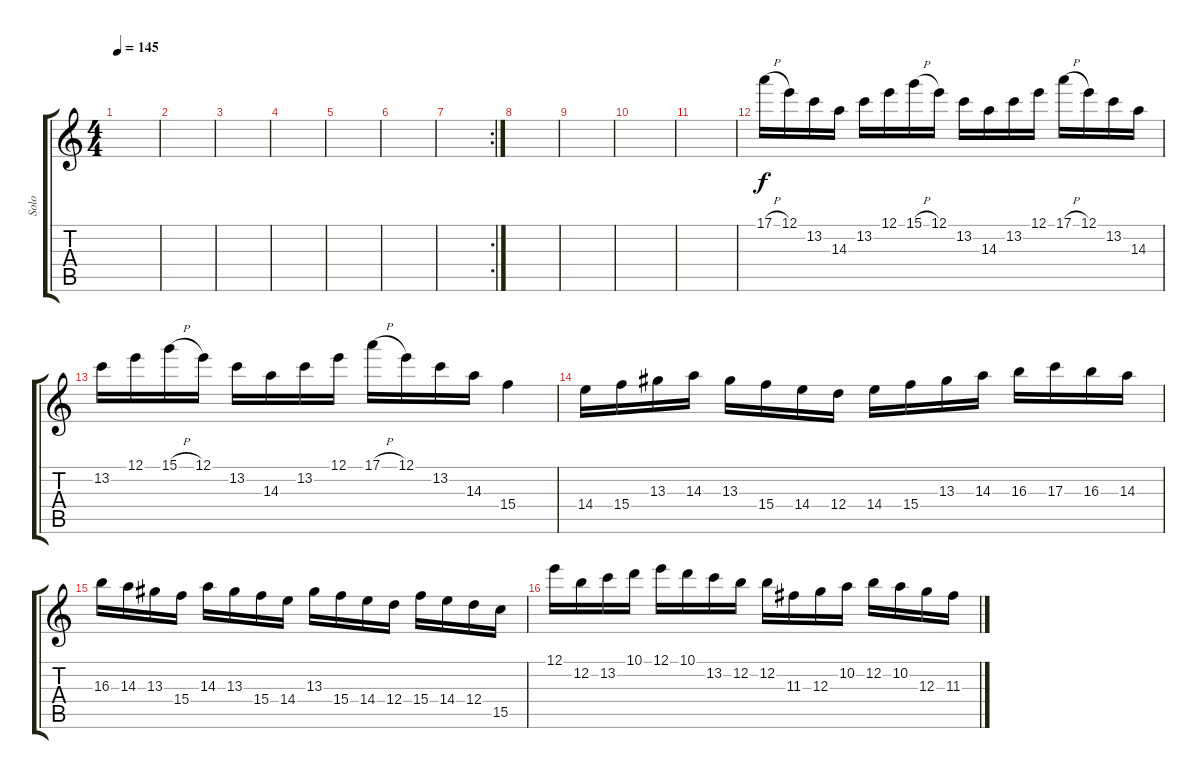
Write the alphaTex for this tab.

\track ("Solo" "Solo") {instrument overdrivenguitar}
\staff {score tabs}
\tuning (E4 B3 G3 D3 A2 E2) {hide}
\ts (4 4)
\tempo 145
\clef g2
\ks c
|
|
|
|
|
|
\rc 2
|
|
|
|
|
17.1{h}.16 12.1.16 13.2.16 14.3.16 13.2.16 12.1.16 15.1{h}.16 12.1.16 13.2.16 14.3.16 13.2.16 12.1.16 17.1{h}.16 12.1.16 13.2.16 14.3.16 |
13.2.16 12.1.16 15.1{h}.16 12.1.16 13.2.16 14.3.16 13.2.16 12.1.16 17.1{h}.16 12.1.16 13.2.16 14.3.16 15.4.4 |
14.4.16 15.4.16 13.3.16 14.3.16 13.3.16 15.4.16 14.4.16 12.4.16 14.4.16 15.4.16 13.3.16 14.3.16 16.3.16 17.3.16 16.3.16 14.3.16 |
16.3.16 14.3.16 13.3.16 15.4.16 14.3.16 13.3.16 15.4.16 14.4.16 13.3.16 15.4.16 14.4.16 12.4.16 15.4.16 14.4.16 12.4.16 15.5.16 |
12.1.16 12.2.16 13.2.16 10.1.16 12.1.16 10.1.16 13.2.16 12.2.16 12.2.16 11.3.16 12.3.16 10.2.16 12.2.16 10.2.16 12.3.16 11.3.16
